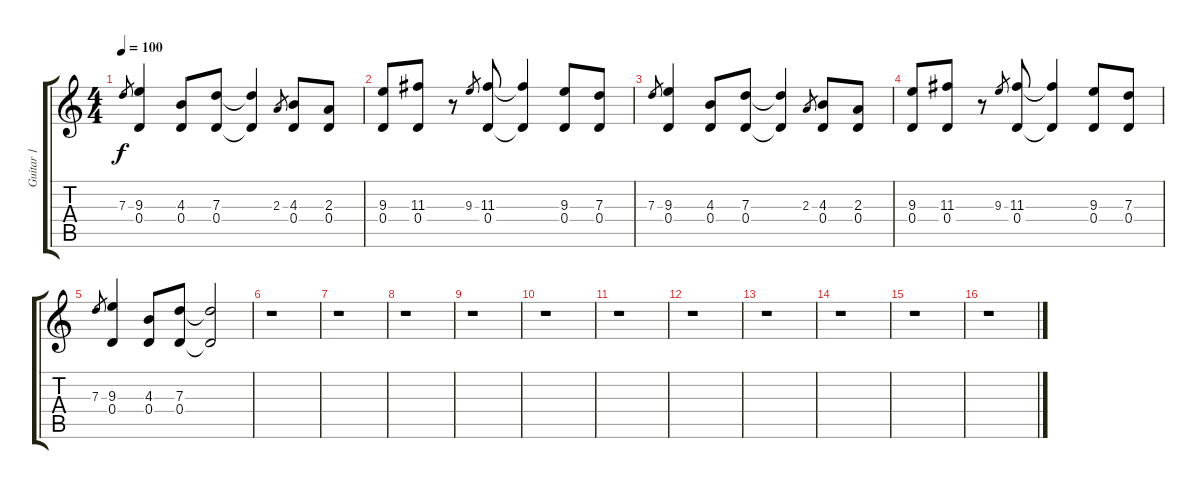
\track ("Guitar 1" "Guitar 1") {instrument overdrivenguitar}
\staff {score tabs}
\tuning (E4 B3 G3 D3 A2 E2) {hide}
\ts (4 4)
\tempo 100
\clef g2
\ks c
7.3.8{gr dy f} (9.3 0.4).4 (4.3 0.4).8 (7.3 0.4).8 (7.3{t} 0.4{t}).4 2.3.8{gr} (4.3 0.4).8 (2.3 0.4).8 |
(9.3 0.4).8 (11.3 0.4).8 r.8 9.3.8{gr} (11.3 0.4).8 (11.3{t} 0.4{t}).4 (9.3 0.4).8 (7.3 0.4).8 |
7.3.8{gr} (9.3 0.4).4 (4.3 0.4).8 (7.3 0.4).8 (7.3{t} 0.4{t}).4 2.3.8{gr} (4.3 0.4).8 (2.3 0.4).8 |
(9.3 0.4).8 (11.3 0.4).8 r.8 9.3.8{gr} (11.3 0.4).8 (11.3{t} 0.4{t}).4 (9.3 0.4).8 (7.3 0.4).8 |
7.3.8{gr} (9.3 0.4).4 (4.3 0.4).8 (7.3 0.4).8 (7.3{t} 0.4{t}).2 |
r.1 |
r.1 |
r.1 |
r.1 |
r.1 |
r.1 |
r.1 |
r.1 |
r.1 |
r.1 |
r.1
